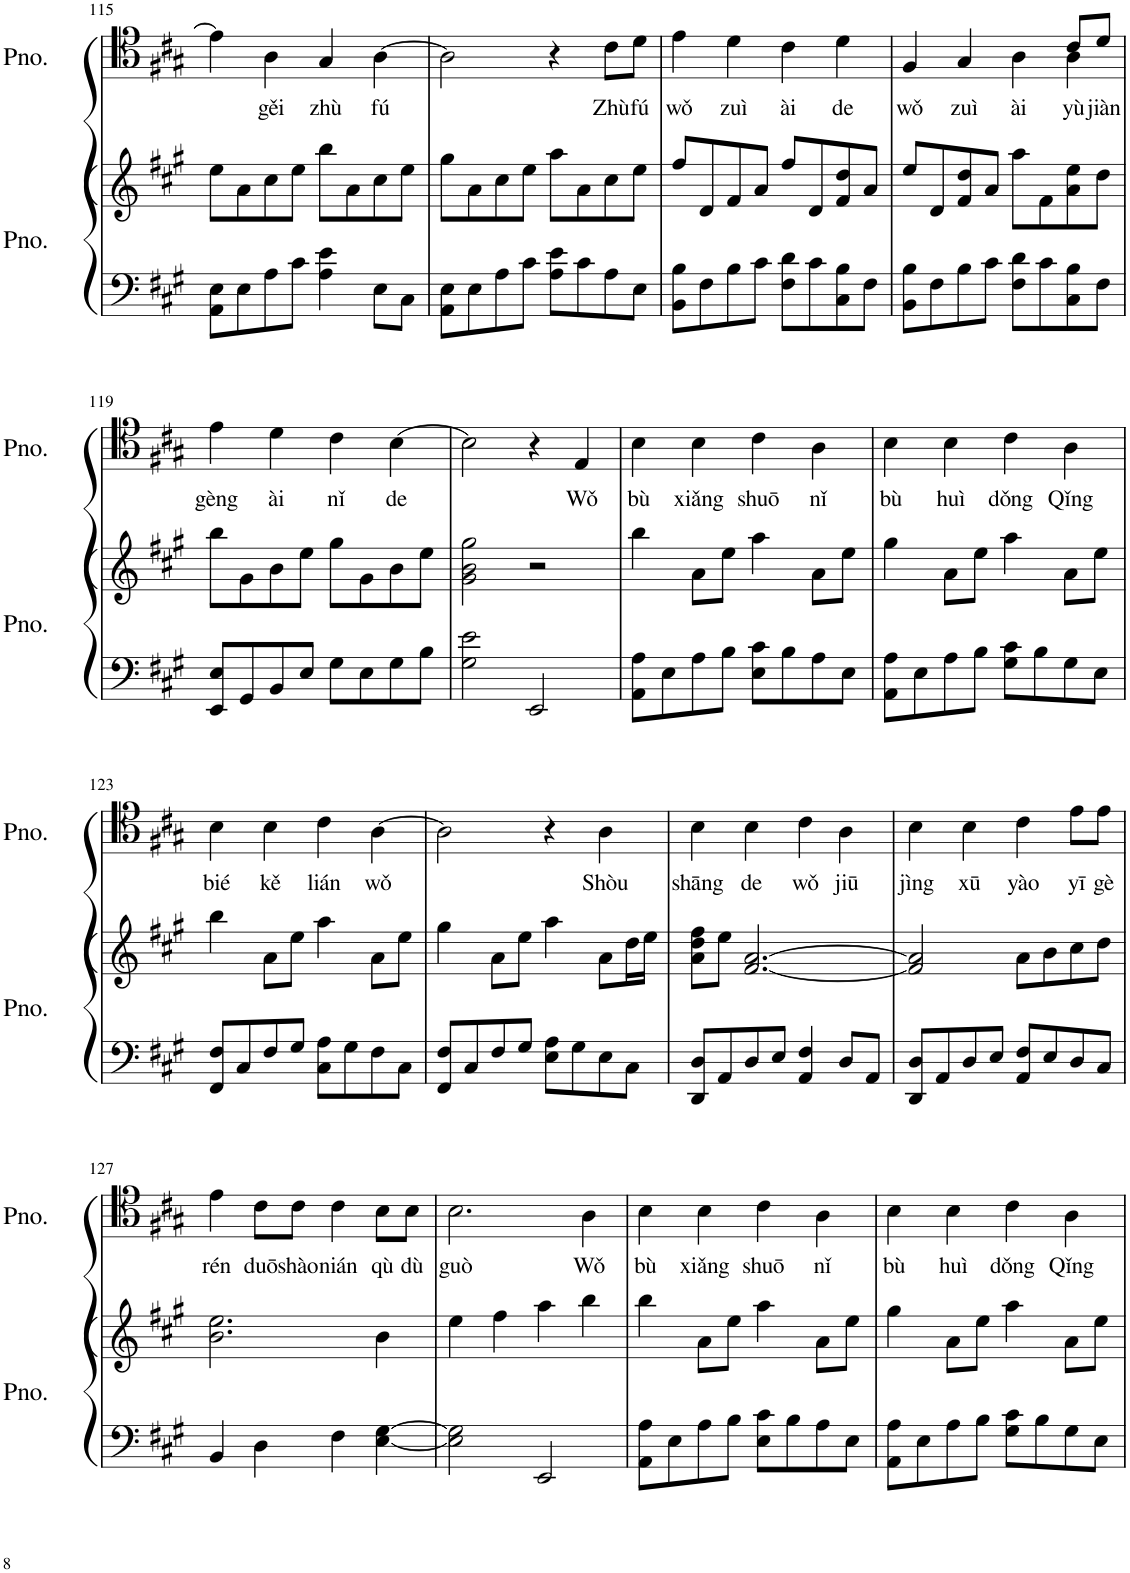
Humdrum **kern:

**kern	**kern	**kern	**text
*part2	*part2	*part1	*part1
*staff3	*staff2	*staff1	*staff1
*I"Piano	*	*I"Piano	*
*I'Pno.	*	*I'Pno.	*
!!LO:PB:g=z
*clefF4	*clefG2	*clefC4	*
*k[f#c#g#]	*k[f#c#g#]	*k[f#c#g#]	*
*M4/4	*M4/4	*M4/4	*
=115	=115	=115	=115
8AA\ 8E\L	8ee\L	4e\]	.
8E\	8a\	.	.
!	!	!	!LO:LY:b
8A\	8cc#\	4A\	gěi
8c#\J	8ee\J	.	.
!	!	!	!LO:LY:b
4A\ 4e\	8bb\L	4G#/	zhù
.	8a\	.	.
!	!	!	!LO:LY:b
8E\L	8cc#\	[4A\	fú
8C#\J	8ee\J	.	.
=116	=116	=116	=116
8AA\ 8E\L	8gg#\L	2A\]	.
8E\	8a\	.	.
8A\	8cc#\	.	.
8c#\J	8ee\J	.	.
8A\ 8e\L	8aa\L	4r	.
8c#\	8a\	.	.
!	!	!	!LO:LY:b
8A\	8cc#\	8c#\L	Zhù
!	!	!	!LO:LY:b
8E\J	8ee\J	8d\J	fú
=117	=117	=117	=117
!	!	!	!LO:LY:b
8BB\ 8B\L	8ff#/L	4e\	wǒ
8F#\	8d/	.	.
!	!	!	!LO:LY:b
8B\	8f#/	4d\	zuì
8c#\J	8a/J	.	.
!	!	!	!LO:LY:b
8F#\ 8d\L	8ff#/L	4c#\	ài
8c#\	8d/	.	.
!	!	!	!LO:LY:b
8C#\ 8B\	8f#/ 8dd/	4d\	de
8F#\J	8a/J	.	.
=118	=118	=118	=118
!	!	!	!LO:LY:b
*	*	*^	*
8BB\ 8B\L	8ee/L	4F#/	2.ryy	wǒ
8F#\	8d/	.	.	.
!	!	!	!	!LO:LY:b
8B\	8f#/ 8dd/	4G#/	.	zuì
8c#\J	8a/J	.	.	.
!	!	!	!	!LO:LY:b
8F#\ 8d\L	8aa\L	4A\	.	ài
8c#\	8f#\	.	.	.
!	!	!	!	!LO:LY:b
8C#\ 8B\	8a\ 8ee\	8c#/L	4A\	yù
!	!	!	!	!LO:LY:b
8F#\J	8dd\J	8d/J	.	jiàn
*	*	*v	*v	*
!!LO:LB:g=z
=119	=119	=119	=119
!	!	!	!LO:LY:b
8EE/ 8E/L	8bb\L	4e\	gèng
8GG#/	8g#\	.	.
!	!	!	!LO:LY:b
8BB/	8b\	4d\	ài
8E/J	8ee\J	.	.
!	!	!	!LO:LY:b
8G#\L	8gg#\L	4c#\	nǐ
8E\	8g#\	.	.
!	!	!	!LO:LY:b
8G#\	8b\	[4B\	de
8B\J	8ee\J	.	.
=120	=120	=120	=120
2G#\ 2e\	2g#\ 2b\ 2gg#\	2B\]	.
2EE/	2r	4r	.
!	!	!	!LO:LY:b
.	.	4E/	Wǒ
=121	=121	=121	=121
!	!	!	!LO:LY:b
8AA\ 8A\L	4bb\	4B\	bù
8E\	.	.	.
!	!	!	!LO:LY:b
8A\	8a\L	4B\	xiǎng
8B\J	8ee\J	.	.
!	!	!	!LO:LY:b
8E\ 8c#\L	4aa\	4c#\	shuō
8B\	.	.	.
!	!	!	!LO:LY:b
8A\	8a\L	4A\	nǐ
8E\J	8ee\J	.	.
=122	=122	=122	=122
!	!	!	!LO:LY:b
8AA\ 8A\L	4gg#\	4B\	bù
8E\	.	.	.
!	!	!	!LO:LY:b
8A\	8a\L	4B\	huì
8B\J	8ee\J	.	.
!	!	!	!LO:LY:b
8G#\ 8c#\L	4aa\	4c#\	dǒng
8B\	.	.	.
!	!	!	!LO:LY:b
8G#\	8a\L	4A\	Qǐng
8E\J	8ee\J	.	.
!!LO:LB:g=z
=123	=123	=123	=123
!	!	!	!LO:LY:b
8FF#/ 8F#/L	4bb\	4B\	bié
8C#/	.	.	.
!	!	!	!LO:LY:b
8F#/	8a\L	4B\	kě
8G#/J	8ee\J	.	.
!	!	!	!LO:LY:b
8C#\ 8A\L	4aa\	4c#\	lián
8G#\	.	.	.
!	!	!	!LO:LY:b
8F#\	8a\L	[4A\	wǒ
8C#\J	8ee\J	.	.
=124	=124	=124	=124
8FF#/ 8F#/L	4gg#\	2A\]	.
8C#/	.	.	.
8F#/	8a\L	.	.
8G#/J	8ee\J	.	.
8E\ 8A\L	4aa\	4r	.
8G#\	.	.	.
!	!	!	!LO:LY:b
8E\	8a\L	4A\	Shòu
8C#\J	16dd\L	.	.
.	16ee\JJ	.	.
=125	=125	=125	=125
!	!	!	!LO:LY:b
8DD/ 8D/L	8a\ 8dd\ 8ff#\L	4B\	shāng
8AA/	8ee\J	.	.
!	!	!	!LO:LY:b
8D/	[2.f#/ [2.a/	4B\	de
8E/J	.	.	.
!	!	!	!LO:LY:b
4AA/ 4F#/	.	4c#\	wǒ
!	!	!	!LO:LY:b
8D/L	.	4A\	jiū
8AA/J	.	.	.
=126	=126	=126	=126
!	!	!	!LO:LY:b
8DD/ 8D/L	2f#/] 2a/]	4B\	jìng
8AA/	.	.	.
!	!	!	!LO:LY:b
8D/	.	4B\	xū
8E/J	.	.	.
!	!	!	!LO:LY:b
8AA/ 8F#/L	8a\L	4c#\	yào
8E/	8b\	.	.
!	!	!	!LO:LY:b
8D/	8cc#\	8e\L	yī
!	!	!	!LO:LY:b
8C#/J	8dd\J	8e\J	gè
!!LO:LB:g=z
=127	=127	=127	=127
!	!	!	!LO:LY:b
4BB/	2.b\ 2.ee\	4e\	rén
!	!	!	!LO:LY:b
4D\	.	8c#\L	duō
!	!	!	!LO:LY:b
.	.	8c#\J	shào
!	!	!	!LO:LY:b
4F#\	.	4c#\	nián
!	!	!	!LO:LY:b
[4E\ [4G#\	4b\	8B\L	qù
!	!	!	!LO:LY:b
.	.	8B\J	dù
=128	=128	=128	=128
!	!	!	!LO:LY:b
2E\] 2G#\]	4ee\	2.B\	guò
.	4ff#\	.	.
2EE/	4aa\	.	.
!	!	!	!LO:LY:b
.	4bb\	4A\	Wǒ
=129	=129	=129	=129
!	!	!	!LO:LY:b
8AA\ 8A\L	4bb\	4B\	bù
8E\	.	.	.
!	!	!	!LO:LY:b
8A\	8a\L	4B\	xiǎng
8B\J	8ee\J	.	.
!	!	!	!LO:LY:b
8E\ 8c#\L	4aa\	4c#\	shuō
8B\	.	.	.
!	!	!	!LO:LY:b
8A\	8a\L	4A\	nǐ
8E\J	8ee\J	.	.
=130	=130	=130	=130
!	!	!	!LO:LY:b
8AA\ 8A\L	4gg#\	4B\	bù
8E\	.	.	.
!	!	!	!LO:LY:b
8A\	8a\L	4B\	huì
8B\J	8ee\J	.	.
!	!	!	!LO:LY:b
8G#\ 8c#\L	4aa\	4c#\	dǒng
8B\	.	.	.
!	!	!	!LO:LY:b
8G#\	8a\L	4A\	Qǐng
8E\J	8ee\J	.	.
=	=	=	=
*-	*-	*-	*-
